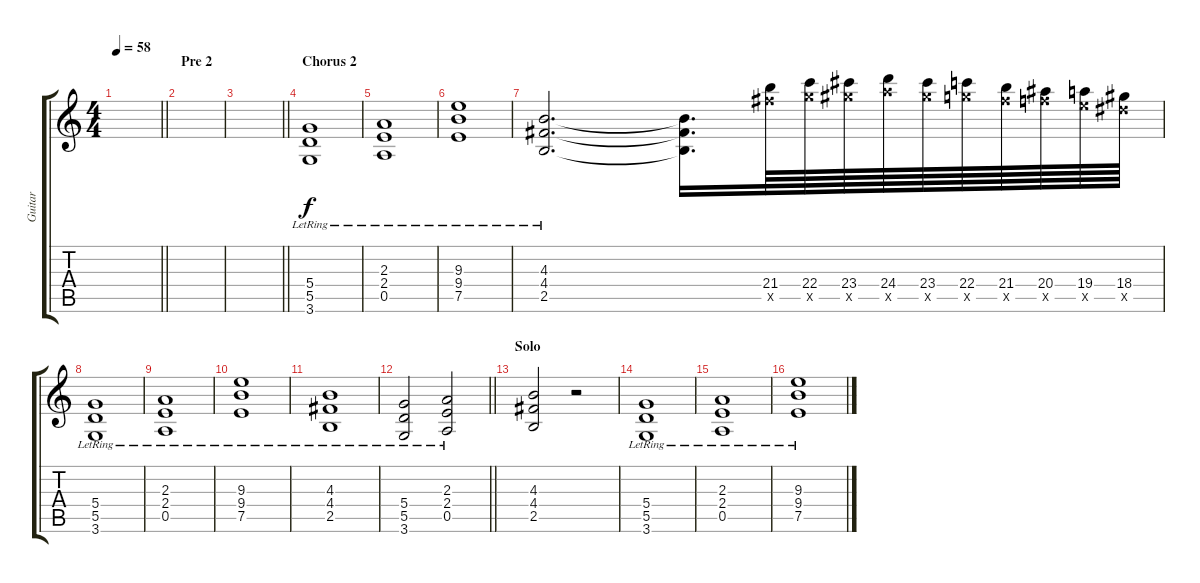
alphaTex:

\track ("Guitar" "Guitar") {instrument distortionguitar}
\staff {score tabs}
\tuning (E4 B3 G3 D3 A2 E2) {hide}
\ts (4 4)
\tempo 58
\clef g2
\barLineRight lightlight
\ks c
|
\section ("" "Pre 2")
|
\barLineRight lightlight
|
\section ("" "Chorus 2")
(5.4{lr} 5.5{lr} 3.6).1 |
(2.3{lr} 2.4{lr} 0.5{lr}).1 |
(9.3{lr} 9.4{lr} 7.5{lr}).1 |
(4.3{lr} 4.4{lr} 2.5{lr}).2{d} (4.3{t} 4.4{t} 2.5{t}).16{d} (21.4 21.5{x}).64 (22.4 22.5{x}).64 (23.4 23.5{x}).64 (24.4 24.5{x}).64 (23.4 23.5{x}).64 (22.4 22.5{x}).64 (21.4 21.5{x}).64 (20.4 20.5{x}).64 (19.4 19.5{x}).64 (18.4 18.5{x}).64 |
(5.4{lr} 5.5{lr} 3.6).1 |
(2.3{lr} 2.4{lr} 0.5{lr}).1 |
(9.3{lr} 9.4{lr} 7.5{lr}).1 |
(4.3{lr} 4.4{lr} 2.5{lr}).1 |
\barLineRight lightlight
(5.4{lr} 5.5{lr} 3.6).2 (2.3{lr} 2.4{lr} 0.5{lr}).2 |
\section ("" "Solo")
(4.3 4.4 2.5).2 r.2 |
(5.4{lr} 5.5 3.6).1 |
(2.3{lr} 2.4{lr} 0.5).1 |
(9.3{lr} 9.4 7.5).1
